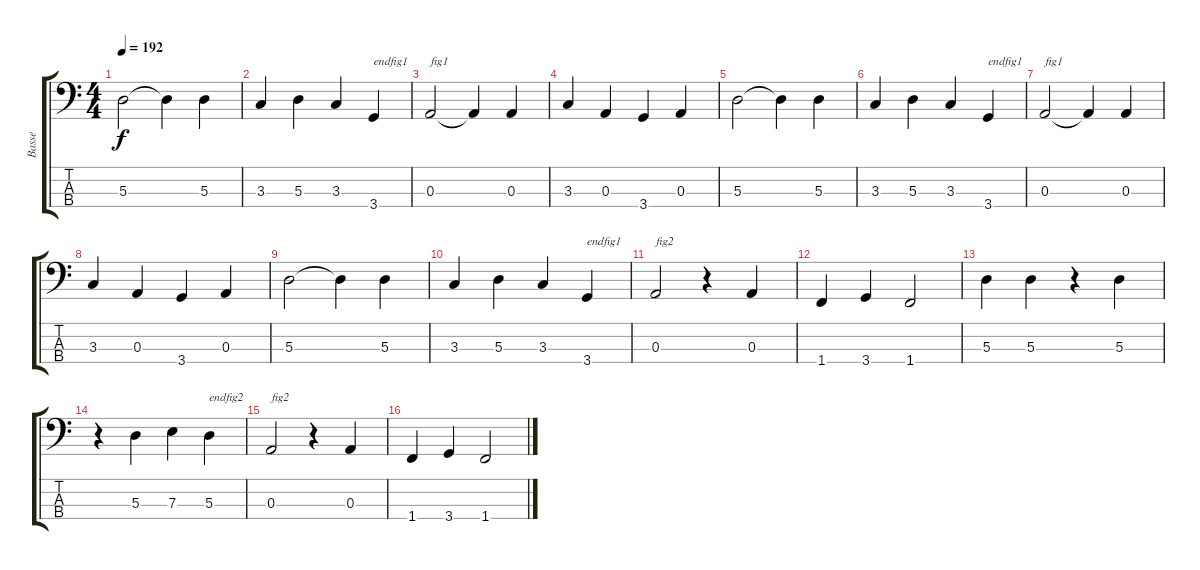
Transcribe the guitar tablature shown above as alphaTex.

\track ("Basse" "Basse") {instrument electricbassfinger}
\staff {score tabs}
\tuning (G2 D2 A1 E1) {hide}
\ts (4 4)
\tempo 192
\clef f4
\ks c
5.3.2{dy f} 5.3{t}.4 5.3.4 |
3.3.4 5.3.4 3.3.4 3.4.4{txt "endfig1"} |
0.3.2{txt "fig1"} 0.3{t}.4 0.3.4 |
3.3.4 0.3.4 3.4.4 0.3.4 |
5.3.2 5.3{t}.4 5.3.4 |
3.3.4 5.3.4 3.3.4 3.4.4{txt "endfig1"} |
0.3.2{txt "fig1"} 0.3{t}.4 0.3.4 |
3.3.4 0.3.4 3.4.4 0.3.4 |
5.3.2 5.3{t}.4 5.3.4 |
3.3.4 5.3.4 3.3.4 3.4.4{txt "endfig1"} |
0.3.2{txt "fig2"} r.4 0.3.4 |
1.4.4 3.4.4 1.4.2 |
5.3.4 5.3.4 r.4 5.3.4 |
r.4 5.3.4 7.3.4 5.3.4{txt "endfig2"} |
0.3.2{txt "fig2"} r.4 0.3.4 |
1.4.4 3.4.4 1.4.2
